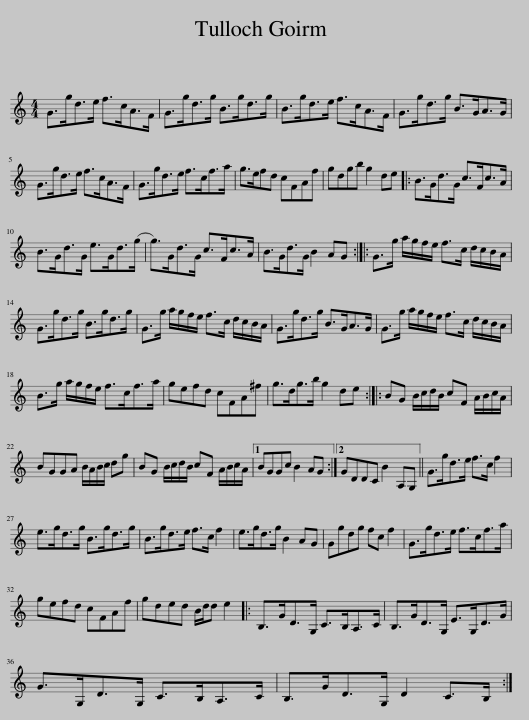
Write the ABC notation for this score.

X:1
L:1/8
M:4/4
I:linebreak $
K:C
V:1 treble
V:1
 G>gd>e f>cA>F | G>gd>g B>gd>g | B>gd>e f>cA>F | G>gd>g B>GA>G |$ G>gd>e f>cA>F | %5
 G>gd>e f>cf>a | g>efd cFAf | gdgb g2 de |: B>Gd>G c>Fc>A |$ B>Gd>G e>Gd>(g | %10
 g>)Gd>G c>Fc>A | B>Gd>G B2 AG :: G>g a/g/f/e/ f>c d/c/B/A/ |$ G>gd>g B>gd>g | G>g a/g/f/e/ f>c d/c/B/A/ | %15
 G>gd>g B>GA>G | G>g a/g/f/e/ f>c d/c/B/A/ |$ B>g a/g/f/e/ f>cf>a | gefd cFA^f | g>dg>b g2 de :: %20
 BG B/c/d/B/ cF A/B/c/A/ |$ BGGA B/A/B/c/ dg | BG B/c/d/B/ cF A/B/c/A/ |1 BGGc B2 AG :|2 GDDC B2 A,G, || %25
 G>gd>e f>c f2 |$ e>gd>g B>gd>g | B>gd>e f>c f2 | e>gd>g B2 AG | Ggdg fc f2 | %30
 G>gd>e f>cf>a |$ gefd cFAf | gded B/d/d e2 |: B,>GD>G, C>B,A,>C | B,>GD>G, E>G,D>G |$ %35
 G>G,D>G, C>B,A,>C | B,>GD>G, D2 C>B, :| %37
